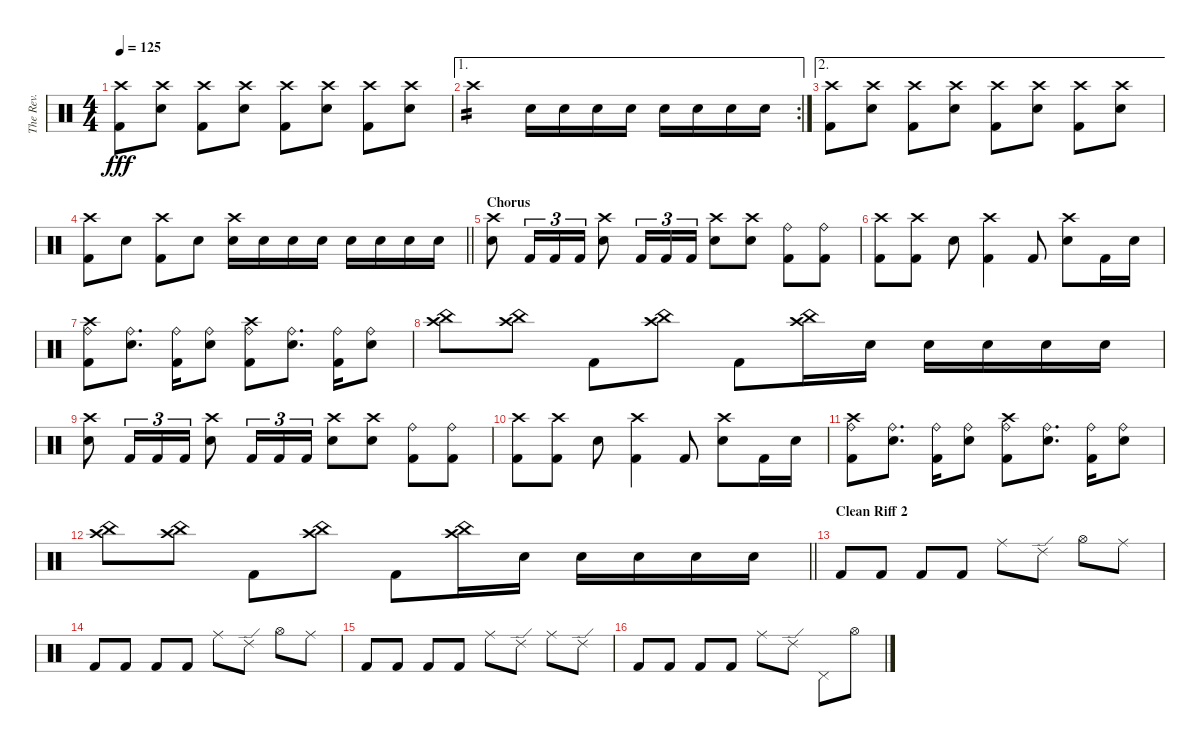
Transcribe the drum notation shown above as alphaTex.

\track ("The Rev." "The Rev.") {instrument percussion}
\staff {score}
\articulation defaults
\ts (4 4)
\tempo 125
\clef neutral
\ks c
("Crash high (hit)" "Kick (hit) 2").8{dy fff} ("Crash high (hit)" "Snare (hit) 2").8 ("Crash high (hit)" "Kick (hit) 2").8 ("Crash high (hit)" "Snare (hit) 2").8 ("Crash high (hit)" "Kick (hit) 2").8 ("Crash high (hit)" "Snare (hit) 2").8 ("Crash high (hit)" "Kick (hit) 2").8 ("Crash high (hit)" "Snare (hit) 2").8 |
\ae 1
\rc 2 "Crash high (hit)".2{tp 2} "Snare (hit) 2".16 "Snare (hit) 2".16 "Snare (hit) 2".16 "Snare (hit) 2".16 "Snare (hit) 2".16 "Snare (hit) 2".16 "Snare (hit) 2".16 "Snare (hit) 2".16
|
\ae 2
("Crash high (hit)" "Kick (hit) 2").8 ("Crash high (hit)" "Snare (hit) 2").8 ("Crash high (hit)" "Kick (hit) 2").8 ("Crash high (hit)" "Snare (hit) 2").8 ("Crash high (hit)" "Kick (hit) 2").8 ("Crash high (hit)" "Snare (hit) 2").8 ("Crash high (hit)" "Kick (hit) 2").8 ("Crash high (hit)" "Snare (hit) 2").8 |
\barLineRight lightlight
("Crash high (hit)" "Kick (hit) 2").8 "Snare (hit) 2".8 ("Crash high (hit)" "Kick (hit) 2").8 "Snare (hit) 2".8 ("Crash high (hit)" "Snare (hit) 2").16 "Snare (hit) 2".16 "Snare (hit) 2".16 "Snare (hit) 2".16 "Snare (hit) 2".16 "Snare (hit) 2".16 "Snare (hit) 2".16 "Snare (hit) 2".16 |
\section ("" "Chorus")
("Crash high (hit)" "Snare (hit) 2").8 "Kick (hit) 2".16{tu (3 2)} "Kick (hit) 2".16{tu (3 2)} "Kick (hit) 2".16{tu (3 2)} ("Crash high (hit)" "Snare (hit) 2").8 "Kick (hit) 2".16{tu (3 2)} "Kick (hit) 2".16{tu (3 2)} "Kick (hit) 2".16{tu (3 2)} ("Crash high (hit)" "Snare (hit) 2").8 ("Crash high (hit)" "Snare (hit) 2").8 ("Ride (bell)" "Kick (hit) 2").8 ("Ride (bell)" "Kick (hit) 2").8 |
("Crash high (hit)" "Kick (hit) 2").8 ("Crash high (hit)" "Kick (hit) 2").8 "Snare (hit) 2".8 ("Crash high (hit)" "Kick (hit) 2").4 "Kick (hit) 2".8 ("Crash high (hit)" "Snare (hit) 2").8 "Kick (hit) 2".16 "Snare (hit) 2".16 |
("Crash high (hit)" "Ride (bell)" "Kick (hit) 2").8 ("Ride (bell)" "Snare (hit) 2").8{d} ("Ride (bell)" "Kick (hit) 2").16 ("Ride (bell)" "Snare (hit) 2").8 ("Crash high (hit)" "Ride (bell)" "Kick (hit) 2").8 ("Ride (bell)" "Snare (hit) 2").8{d} ("Ride (bell)" "Kick (hit) 2").16 ("Ride (bell)" "Snare (hit) 2").8 |
("China (hit)" "Crash high (hit)").8 ("China (hit)" "Crash high (hit)").8 "Kick (hit) 2".8 ("China (hit)" "Crash high (hit)").8 "Kick (hit) 2".8 ("China (hit)" "Crash high (hit)").16 "Snare (hit) 2".16 "Snare (hit) 2".16 "Snare (hit) 2".16 "Snare (hit) 2".16 "Snare (hit) 2".16 |
("Crash high (hit)" "Snare (hit) 2").8 "Kick (hit) 2".16{tu (3 2)} "Kick (hit) 2".16{tu (3 2)} "Kick (hit) 2".16{tu (3 2)} ("Crash high (hit)" "Snare (hit) 2").8 "Kick (hit) 2".16{tu (3 2)} "Kick (hit) 2".16{tu (3 2)} "Kick (hit) 2".16{tu (3 2)} ("Crash high (hit)" "Snare (hit) 2").8 ("Crash high (hit)" "Snare (hit) 2").8 ("Ride (bell)" "Kick (hit) 2").8 ("Ride (bell)" "Kick (hit) 2").8 |
("Crash high (hit)" "Kick (hit) 2").8 ("Crash high (hit)" "Kick (hit) 2").8 "Snare (hit) 2".8 ("Crash high (hit)" "Kick (hit) 2").4 "Kick (hit) 2".8 ("Crash high (hit)" "Snare (hit) 2").8 "Kick (hit) 2".16 "Snare (hit) 2".16 |
("Crash high (hit)" "Ride (bell)" "Kick (hit) 2").8 ("Ride (bell)" "Snare (hit) 2").8{d} ("Ride (bell)" "Kick (hit) 2").16 ("Ride (bell)" "Snare (hit) 2").8 ("Crash high (hit)" "Ride (bell)" "Kick (hit) 2").8 ("Ride (bell)" "Snare (hit) 2").8{d} ("Ride (bell)" "Kick (hit) 2").16 ("Ride (bell)" "Snare (hit) 2").8 |
\barLineRight lightlight
("China (hit)" "Crash high (hit)").8 ("China (hit)" "Crash high (hit)").8 "Kick (hit) 2".8 ("China (hit)" "Crash high (hit)").8 "Kick (hit) 2".8 ("China (hit)" "Crash high (hit)").16 "Snare (hit) 2".16 "Snare (hit) 2".16 "Snare (hit) 2".16 "Snare (hit) 2".16 "Snare (hit) 2".16 |
\section ("" "Clean Riff 2")
"Kick (hit) 2".8 "Kick (hit) 2".8 "Kick (hit) 2".8 "Kick (hit) 2".8 "Ride (middle)".8 "Ride (edge) 2".8 "Hi-Hat (open)".8 "Ride (middle)".8 |
"Kick (hit) 2".8 "Kick (hit) 2".8 "Kick (hit) 2".8 "Kick (hit) 2".8 "Ride (middle)".8 "Ride (edge) 2".8 "Hi-Hat (open)".8 "Ride (middle)".8 |
"Kick (hit) 2".8 "Kick (hit) 2".8 "Kick (hit) 2".8 "Kick (hit) 2".8 "Ride (middle)".8 "Ride (edge) 2".8 "Ride (middle)".8 "Ride (edge) 2".8 |
"Kick (hit) 2".8 "Kick (hit) 2".8 "Kick (hit) 2".8 "Kick (hit) 2".8 "Ride (middle)".8 "Ride (edge) 2".8 "Pedal Hi-Hat (hit)".8 "Hi-Hat (open)".8
